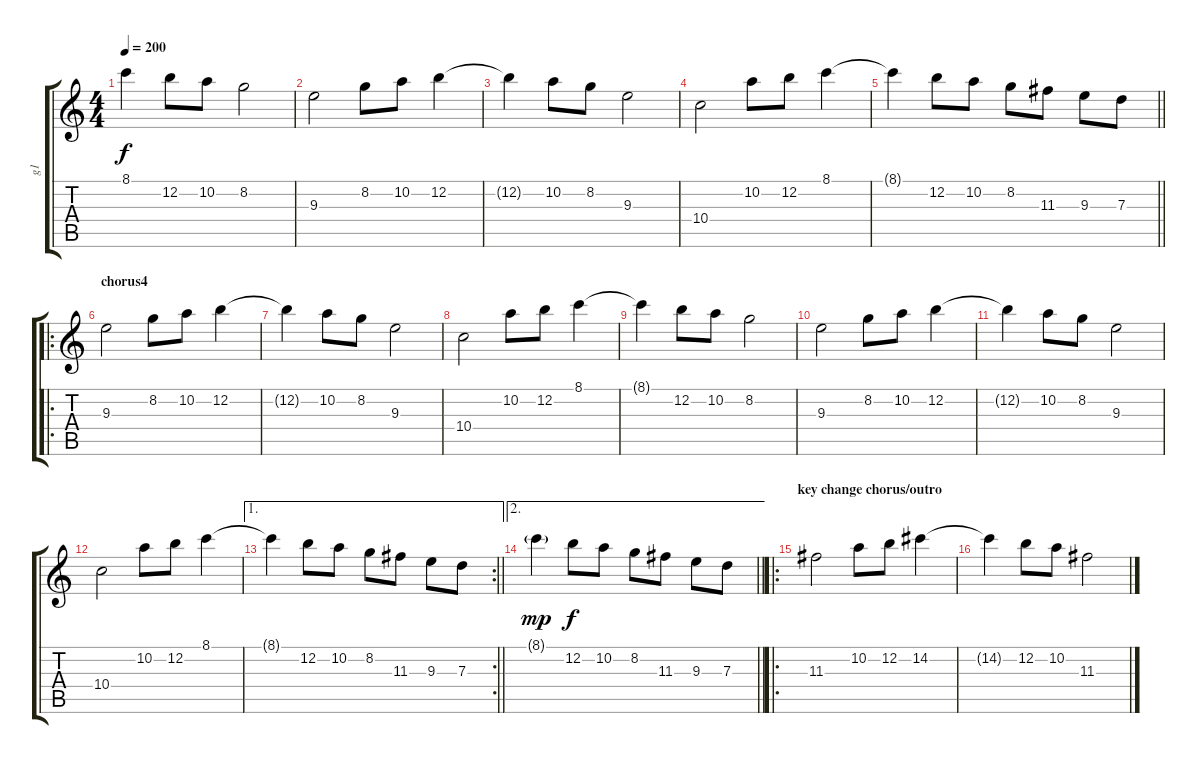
\track ("g1" "g1") {instrument distortionguitar}
\staff {score tabs}
\tuning (E4 B3 G3 D3 A2 E2) {hide}
\ts (4 4)
\tempo 200
\clef g2
\ks c
8.1{t}.4{dy f} 12.2.8 10.2.8 8.2.2 |
9.3.2 8.2.8 10.2.8 12.2.4 |
12.2{t}.4 10.2.8 8.2.8 9.3.2 |
10.4.2 10.2.8 12.2.8 8.1.4 |
\barLineRight lightlight
8.1{t}.4 12.2.8 10.2.8 8.2.8 11.3.8 9.3.8 7.3.8 |
\ro
\section ("" "chorus4")
9.3.2{instrument distortionguitar} 8.2.8 10.2.8 12.2.4 |
12.2{t}.4 10.2.8 8.2.8 9.3.2 |
10.4.2 10.2.8 12.2.8 8.1.4 |
8.1{t}.4 12.2.8 10.2.8 8.2.2 |
9.3.2 8.2.8 10.2.8 12.2.4 |
12.2{t}.4 10.2.8 8.2.8 9.3.2 |
10.4.2 10.2.8 12.2.8 8.1.4 |
\ae 1
\rc 2
\barLineRight lightlight
8.1{t}.4 12.2.8 10.2.8 8.2.8 11.3.8 9.3.8 7.3.8 |
\ae 2
\barLineRight lightlight
8.1{g}.4{dy mp} 12.2.8{dy f} 10.2.8 8.2.8 11.3.8 9.3.8 7.3.8 |
\ro
\section ("" "key change chorus/outro")
11.3.2{instrument distortionguitar} 10.2.8 12.2.8 14.2.4 |
14.2{t}.4 12.2.8 10.2.8 11.3.2
